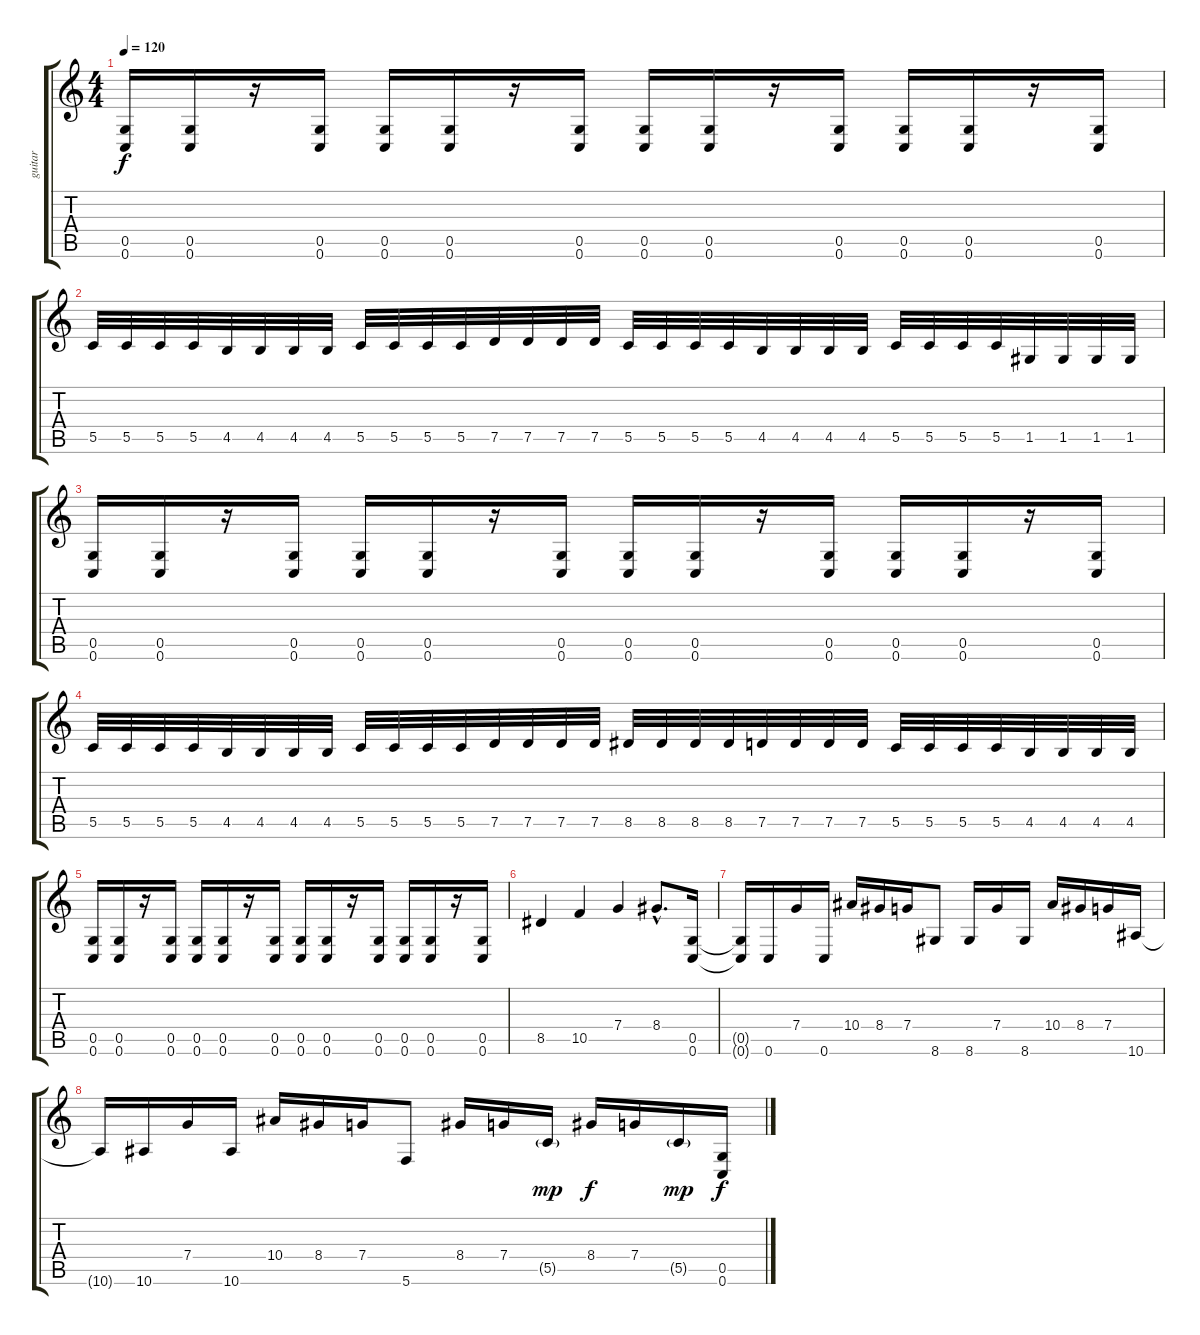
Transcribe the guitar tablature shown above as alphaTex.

\track ("guitar" "guitar") {instrument distortionguitar}
\staff {score tabs}
\tuning (D4 A3 F3 C3 G2 C2) {hide}
\ts (4 4)
\tempo 120
\clef g2
\ks c
(0.5 0.6).16{dy f} (0.5 0.6).16 r.16 (0.5 0.6).16 (0.5 0.6).16 (0.5 0.6).16 r.16 (0.5 0.6).16 (0.5 0.6).16 (0.5 0.6).16 r.16 (0.5 0.6).16 (0.5 0.6).16 (0.5 0.6).16 r.16 (0.5 0.6).16 |
5.5.32 5.5.32 5.5.32 5.5.32 4.5.32 4.5.32 4.5.32 4.5.32 5.5.32 5.5.32 5.5.32 5.5.32 7.5.32 7.5.32 7.5.32 7.5.32 5.5.32 5.5.32 5.5.32 5.5.32 4.5.32 4.5.32 4.5.32 4.5.32 5.5.32 5.5.32 5.5.32 5.5.32 1.5.32 1.5.32 1.5.32 1.5.32 |
(0.5 0.6).16 (0.5 0.6).16 r.16 (0.5 0.6).16 (0.5 0.6).16 (0.5 0.6).16 r.16 (0.5 0.6).16 (0.5 0.6).16 (0.5 0.6).16 r.16 (0.5 0.6).16 (0.5 0.6).16 (0.5 0.6).16 r.16 (0.5 0.6).16 |
5.5.32 5.5.32 5.5.32 5.5.32 4.5.32 4.5.32 4.5.32 4.5.32 5.5.32 5.5.32 5.5.32 5.5.32 7.5.32 7.5.32 7.5.32 7.5.32 8.5.32 8.5.32 8.5.32 8.5.32 7.5.32 7.5.32 7.5.32 7.5.32 5.5.32 5.5.32 5.5.32 5.5.32 4.5.32 4.5.32 4.5.32 4.5.32 |
(0.5 0.6).16 (0.5 0.6).16 r.16 (0.5 0.6).16 (0.5 0.6).16 (0.5 0.6).16 r.16 (0.5 0.6).16 (0.5 0.6).16 (0.5 0.6).16 r.16 (0.5 0.6).16 (0.5 0.6).16 (0.5 0.6).16 r.16 (0.5 0.6).16 |
8.5.4 10.5.4 7.4.4 8.4{hac}.8{d} (0.5 0.6).16 |
(0.5{t} 0.6{t}).16 0.6.16 7.4.16 0.6.16 10.4.16 8.4.16 7.4.16 8.6.8 8.6.16 7.4.16 8.6.16 10.4.16 8.4.16 7.4.16 10.6.16 |
10.6{t}.16 10.6.16 7.4.16 10.6.16 10.4.16 8.4.16 7.4.16 5.6.8 8.4.16 7.4.16 5.5{g}.16{dy mp} 8.4.16{dy f} 7.4.16 5.5{g}.16{dy mp} (0.5 0.6).16{dy f}
